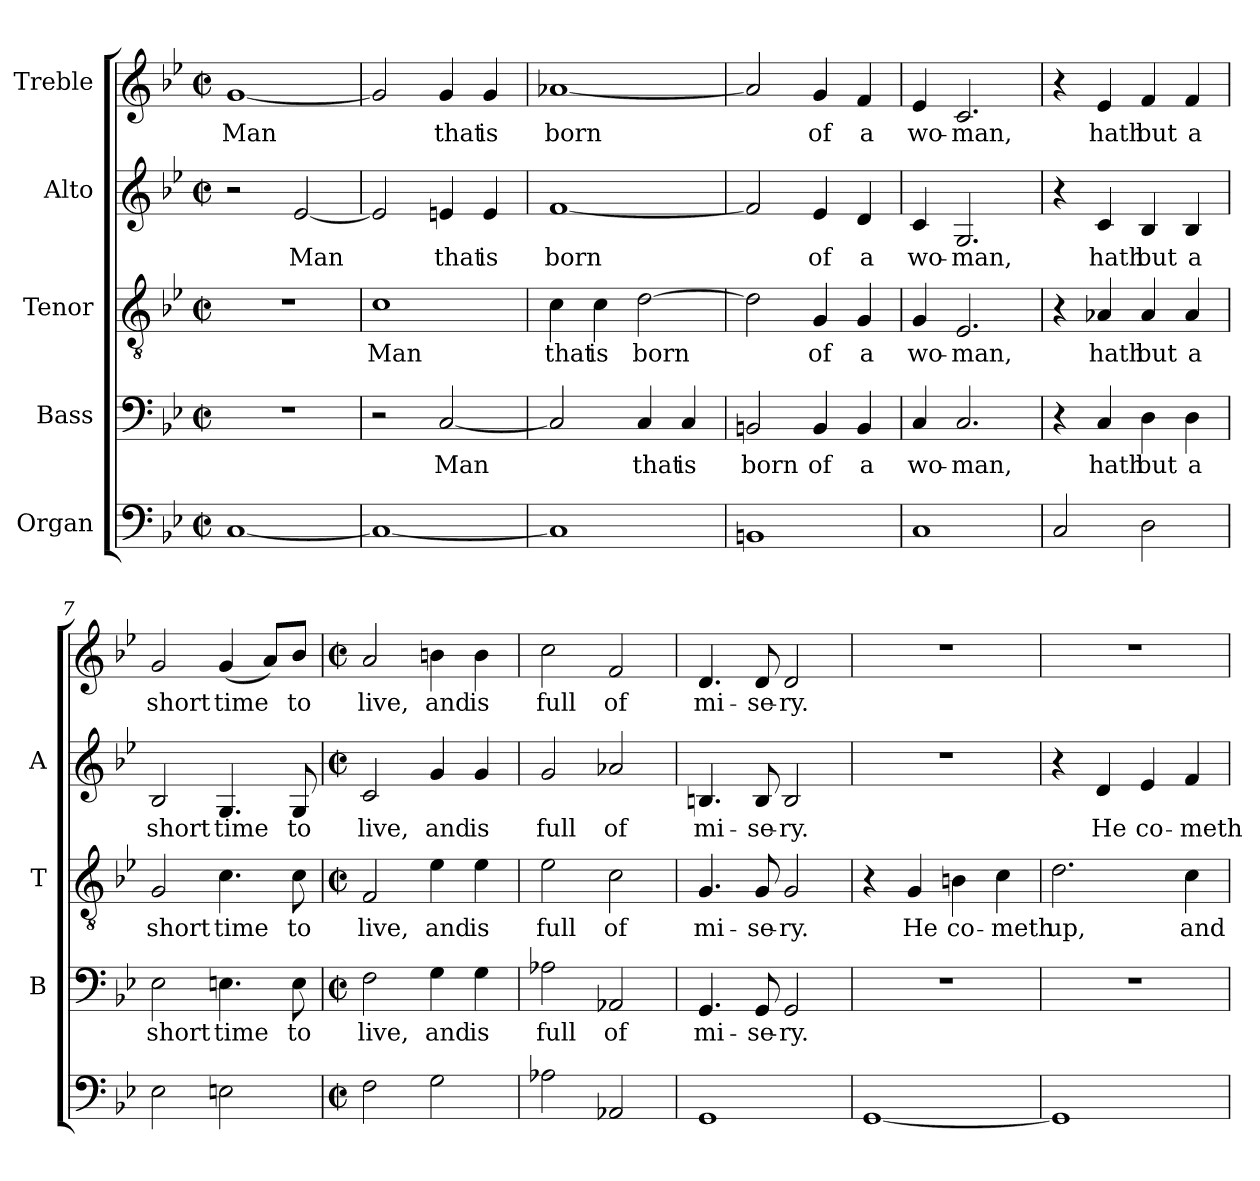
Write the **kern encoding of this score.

**kern	**kern	**text	**kern	**text	**kern	**text	**kern	**text
*part5	*part4	*part4	*part3	*part3	*part2	*part2	*part1	*part1
*staff5	*staff4	*staff4	*staff3	*staff3	*staff2	*staff2	*staff1	*staff1
*I"Organ	*I"Bass	*	*I"Tenor	*	*I"Alto	*	*I"Treble	*
*	*I'B	*	*I'T	*	*I'A	*	*	*
*clefF4	*clefF4	*	*clefGv2	*	*clefG2	*	*clefG2	*
*k[b-e-]	*k[b-e-]	*	*k[b-e-]	*	*k[b-e-]	*	*k[b-e-]	*
*B-:	*B-:	*	*B-:	*	*B-:	*	*B-:	*
*M2/2	*M2/2	*	*M2/2	*	*M2/2	*	*M2/2	*
*met(c|)	*met(c|)	*	*met(c|)	*	*met(c|)	*	*met(c|)	*
*MM80	*MM80	*	*MM80	*	*MM80	*	*MM80	*
=1	=1	=1	=1	=1	=1	=1	=1	=1
!	!	!	!	!	!	!	!	!LO:LY:b
[1C	1r	.	1r	.	2r	.	[1g	Man
!	!	!	!	!	!	!LO:LY:b	!	!
.	.	.	.	.	[2e-/	Man	.	.
=2	=2	=2	=2	=2	=2	=2	=2	=2
!	!	!	!	!LO:LY:b	!	!	!	!
1C_	2r	.	1c	Man	2e-/]	.	2g/]	.
!	!	!LO:LY:b	!	!	!	!LO:LY:b	!	!LO:LY:b
.	[2C/	Man	.	.	4en/	that	4g/	that
!	!	!	!	!	!	!LO:LY:b	!	!LO:LY:b
.	.	.	.	.	4e/	is	4g/	is
=3	=3	=3	=3	=3	=3	=3	=3	=3
!	!	!	!	!LO:LY:b	!	!LO:LY:b	!	!LO:LY:b
1C]	2C/]	.	4c\	that	[1f	born	[1a-X	born
!	!	!	!	!LO:LY:b	!	!	!	!
.	.	.	4c\	is	.	.	.	.
!	!	!LO:LY:b	!	!LO:LY:b	!	!	!	!
.	4C/	that	[2d\	born	.	.	.	.
!	!	!LO:LY:b	!	!	!	!	!	!
.	4C/	is	.	.	.	.	.	.
=4	=4	=4	=4	=4	=4	=4	=4	=4
!	!	!LO:LY:b	!	!	!	!	!	!
1BBn	2BBn/	born	2d\]	.	2f/]	.	2a-/]	.
!	!	!LO:LY:b	!	!LO:LY:b	!	!LO:LY:b	!	!LO:LY:b
.	4BB/	of	4G/	of	4e-i/	of	4g/	of
!	!	!LO:LY:b	!	!LO:LY:b	!	!LO:LY:b	!	!LO:LY:b
.	4BB/	a	4G/	a	4d/	a	4f/	a
=5	=5	=5	=5	=5	=5	=5	=5	=5
!	!	!LO:LY:b	!	!LO:LY:b	!	!LO:LY:b	!	!LO:LY:b
1C	4C/	wo-	4G/	wo-	4c/	wo-	4e-/	wo-
!	!	!LO:LY:b	!	!LO:LY:b	!	!LO:LY:b	!	!LO:LY:b
.	2.C/	-man,	2.E-/	-man,	2.G/	-man,	2.c/	-man,
=6	=6	=6	=6	=6	=6	=6	=6	=6
2C/	4r	.	4r	.	4r	.	4r	.
!	!	!LO:LY:b	!	!LO:LY:b	!	!LO:LY:b	!	!LO:LY:b
.	4C/	hath	4A-X/	hath	4c/	hath	4e-/	hath
!	!	!LO:LY:b	!	!LO:LY:b	!	!LO:LY:b	!	!LO:LY:b
2D\	4D\	but	4A-/	but	4B-/	but	4f/	but
!	!	!LO:LY:b	!	!LO:LY:b	!	!LO:LY:b	!	!LO:LY:b
.	4D\	a	4A-/	a	4B-/	a	4f/	a
=7	=7	=7	=7	=7	=7	=7	=7	=7
!	!	!LO:LY:b	!	!LO:LY:b	!	!LO:LY:b	!	!LO:LY:b
2E-\	2E-\	short	2G/	short	2B-/	short	2g/	short
!	!	!LO:LY:b	!	!LO:LY:b	!	!LO:LY:b	!	!LO:LY:b
2En\	4.En\	time	4.c\	time	4.G/	time	(<4g/	time
.	.	.	.	.	.	.	8a/L)	.
!	!	!LO:LY:b	!	!LO:LY:b	!	!LO:LY:b	!	!LO:LY:b
.	8E\	to	8c\	to	8G/	to	8b-/J	to
!!LO:LB:g=z
=8	=8	=8	=8	=8	=8	=8	=8	=8
*M2/2	*M2/2	*	*M2/2	*	*M2/2	*	*M2/2	*
*met(c|)	*met(c|)	*	*met(c|)	*	*met(c|)	*	*met(c|)	*
!	!	!LO:LY:b	!	!LO:LY:b	!	!LO:LY:b	!	!LO:LY:b
2F\	2F\	live,	2F/	live,	2c/	live,	2a/	live,
!	!	!LO:LY:b	!	!LO:LY:b	!	!LO:LY:b	!	!LO:LY:b
2G\	4G\	and	4e-\	and	4g/	and	4bn\	and
!	!	!LO:LY:b	!	!LO:LY:b	!	!LO:LY:b	!	!LO:LY:b
.	4G\	is	4e-\	is	4g/	is	4b\	is
=9	=9	=9	=9	=9	=9	=9	=9	=9
!	!	!LO:LY:b	!	!LO:LY:b	!	!LO:LY:b	!	!LO:LY:b
2A-X\	2A-X\	full	2e-\	full	2g/	full	2cc\	full
!	!	!LO:LY:b	!	!LO:LY:b	!	!LO:LY:b	!	!LO:LY:b
2AA-X/	2AA-X/	of	2c\	of	2a-X/	of	2f/	of
=10	=10	=10	=10	=10	=10	=10	=10	=10
!	!	!LO:LY:b	!	!LO:LY:b	!	!LO:LY:b	!	!LO:LY:b
1GG	4.GG/	mi-	4.G/	mi-	4.Bn/	mi-	4.d/	mi-
!	!	!LO:LY:b	!	!LO:LY:b	!	!LO:LY:b	!	!LO:LY:b
.	8GG/	-se-	8G/	-se-	8B/	-se-	8d/	-se-
!	!	!LO:LY:b	!	!LO:LY:b	!	!LO:LY:b	!	!LO:LY:b
.	2GG/	-ry.	2G/	-ry.	2B/	-ry.	2d/	-ry.
=11	=11	=11	=11	=11	=11	=11	=11	=11
[1GG	1r	.	4r	.	1r	.	1r	.
!	!	!	!	!LO:LY:b	!	!	!	!
.	.	.	4G/	He	.	.	.	.
!	!	!	!	!LO:LY:b	!	!	!	!
.	.	.	4Bn\	co-	.	.	.	.
!	!	!	!	!LO:LY:b	!	!	!	!
.	.	.	4c\	-meth	.	.	.	.
=12	=12	=12	=12	=12	=12	=12	=12	=12
!	!	!	!	!LO:LY:b	!	!	!	!
1GG]	1r	.	2.d\	up,	4r	.	1r	.
!	!	!	!	!	!	!LO:LY:b	!	!
.	.	.	.	.	4d/	He	.	.
!	!	!	!	!	!	!LO:LY:b	!	!
.	.	.	.	.	4e-/	co-	.	.
!	!	!	!	!LO:LY:b	!	!LO:LY:b	!	!
.	.	.	4c\	and	4f/	-meth	.	.
=	=	=	=	=	=	=	=	=
*-	*-	*-	*-	*-	*-	*-	*-	*-
